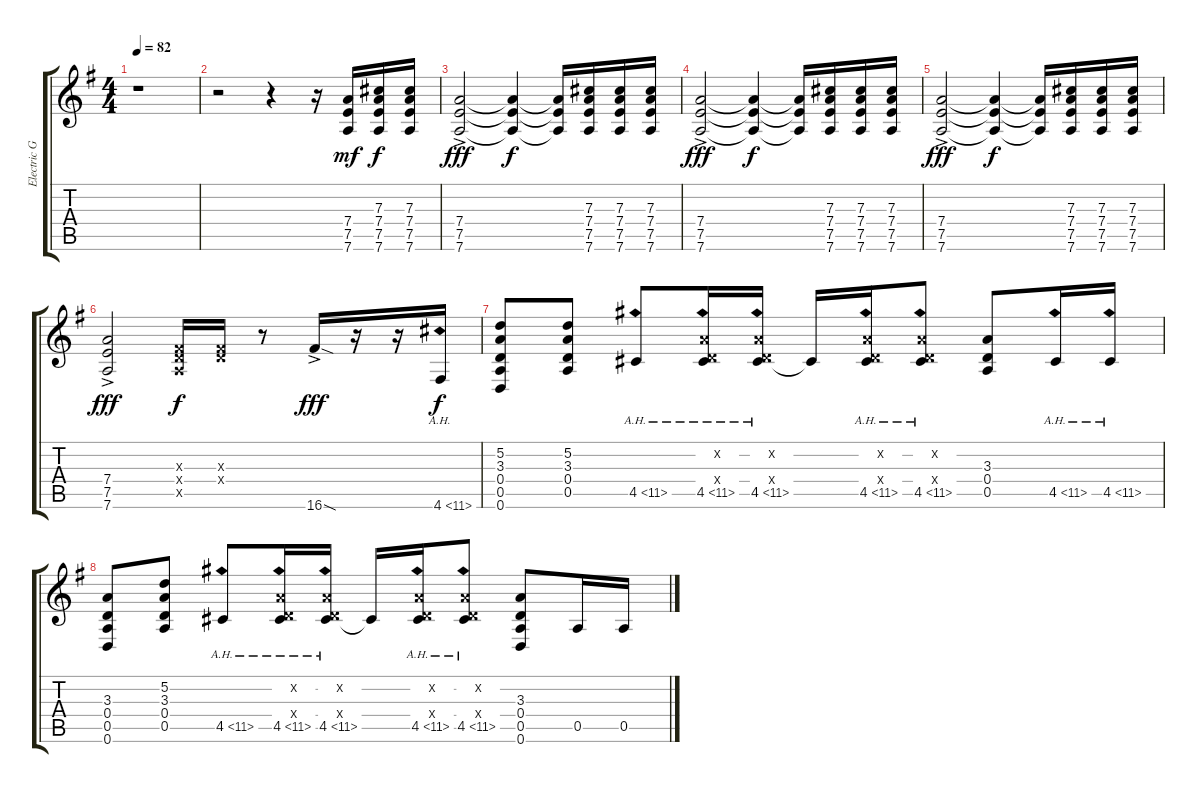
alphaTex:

\track ("Electric Guitar 2 (heavy dist.)" "Electric G") {instrument distortionguitar}
\staff {score tabs}
\tuning (D4 A3 Gb3 D3 A2 D2) {hide}
\ts (4 4)
\tempo 82
\clef g2
\ks g
r.1{dy f} |
r.2 r.4 r.16 (7.4 7.5 7.6).16{dy mf} (7.3 7.4 7.5 7.6).16{dy f} (7.3 7.4 7.5 7.6).16 |
(7.4{ac} 7.5{ac} 7.6{ac}).2{dy fff} (7.4{t} 7.5{t} 7.6{t}).4{dy f} (7.4{t} 7.5{t} 7.6{t}).16 (7.3 7.4 7.5 7.6).16 (7.3 7.4 7.5 7.6).16 (7.3 7.4 7.5 7.6).16 |
(7.4{ac} 7.5{ac} 7.6{ac}).2{dy fff} (7.4{t} 7.5{t} 7.6{t}).4{dy f} (7.4{t} 7.5{t} 7.6{t}).16 (7.3 7.4 7.5 7.6).16 (7.3 7.4 7.5 7.6).16 (7.3 7.4 7.5 7.6).16 |
(7.4{ac} 7.5{ac} 7.6{ac}).2{dy fff} (7.4{t} 7.5{t} 7.6{t}).4{dy f} (7.4{t} 7.5{t} 7.6{t}).16 (7.3 7.4 7.5 7.6).16 (7.3 7.4 7.5 7.6).16 (7.3 7.4 7.5 7.6).16 |
(7.4{ac} 7.5{ac} 7.6{ac}).2{dy fff} (0.3{x} 0.4{x} 0.5{x}).16{dy f} (0.3{x} 0.4{x}).16 r.8 16.6{sod ac}.16{dy fff} r.16 r.16 4.6{ah 7}.16{dy f} |
(5.2 3.3 0.4 0.5 0.6).8 (5.2 3.3 0.4 0.5).8 4.5{ah 7}.8 (0.2{x} 0.4{x} 4.5{ah 7}).16 (0.2{x} 0.4{x} 4.5{ah 7}).16 4.5{t}.16 (0.2{x} 0.4{x} 4.5{ah 7}).16 (0.2{x} 0.4{x} 4.5{ah 7}).8 (3.3 0.4 0.5).8 4.5{ah 7}.16 4.5{ah 7}.16 |
(3.3 0.4 0.5 0.6).8 (5.2 3.3 0.4 0.5).8 4.5{ah 7}.8 (0.2{x} 0.4{x} 4.5{ah 7}).16 (0.2{x} 0.4{x} 4.5{ah 7}).16 4.5{t}.16 (0.2{x} 0.4{x} 4.5{ah 7}).16 (0.2{x} 0.4{x} 4.5{ah 7}).8 (3.3 0.4 0.5 0.6).8 0.5.16 0.5.16
